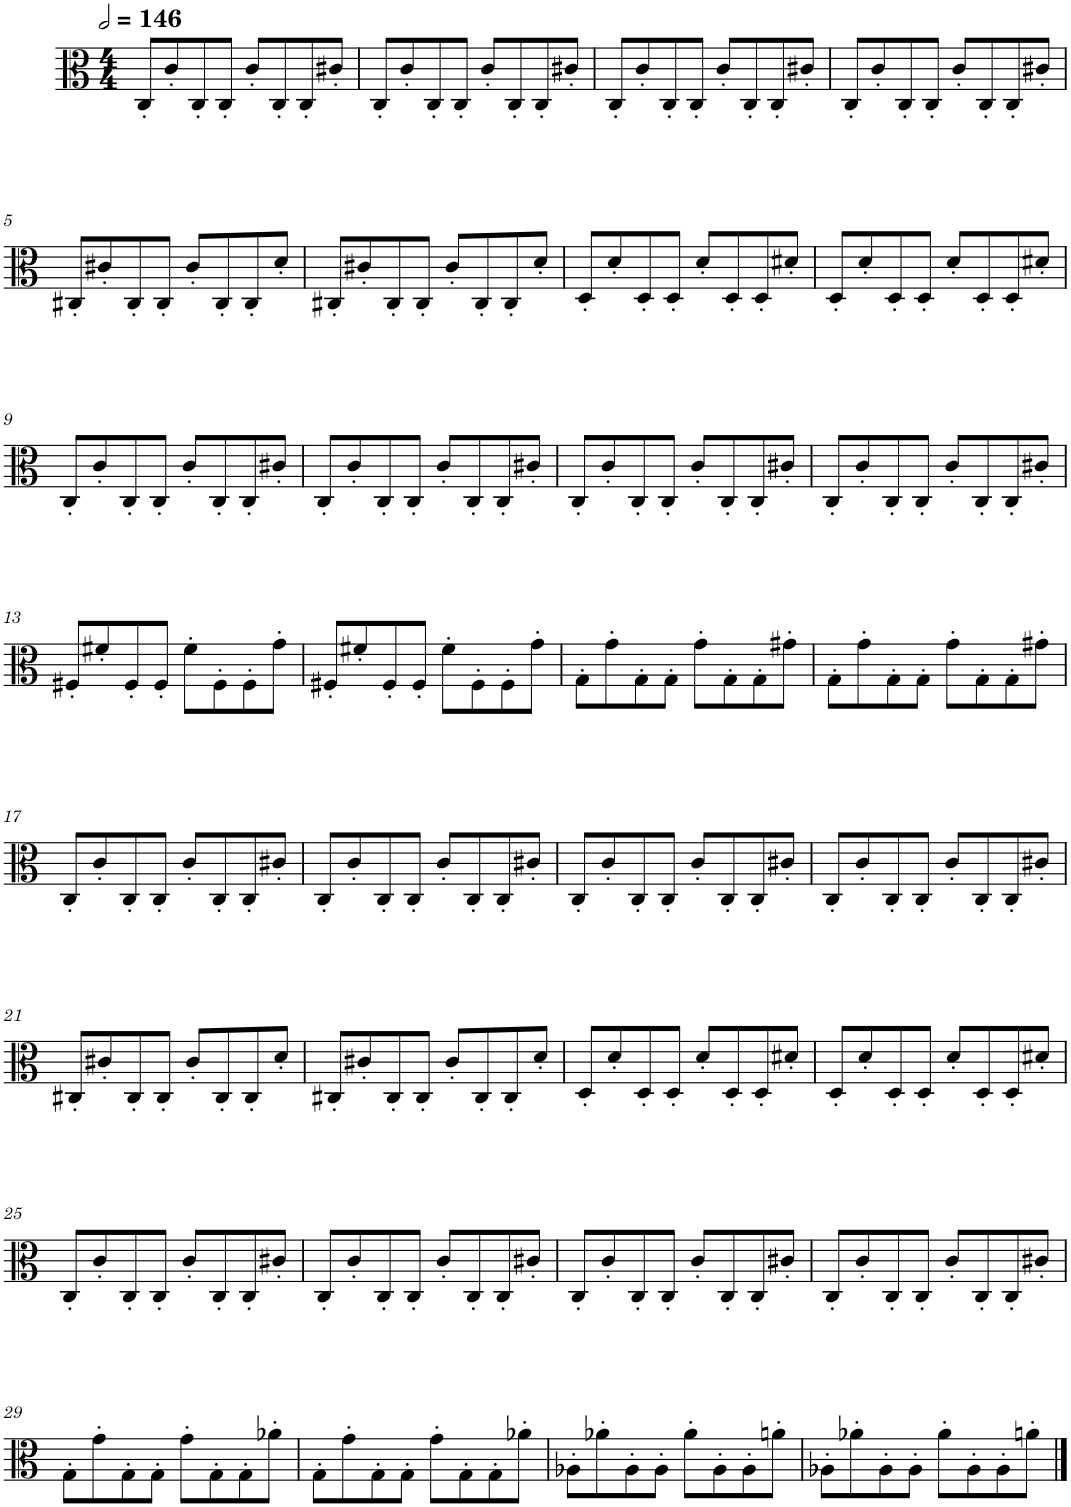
**kern
*part1
*staff1
*I"Viola
*I'Vla.
*clefC3
*k[]
*M4/4
*MM292
=1
8C'/L
8c'/
8C'/
8C'/J
8c'/L
8C'/
8C'/
8c#X'/J
=2
8C'/L
8c'/
8C'/
8C'/J
8c'/L
8C'/
8C'/
8c#X'/J
=3
8C'/L
8c'/
8C'/
8C'/J
8c'/L
8C'/
8C'/
8c#X'/J
=4
8C'/L
8c'/
8C'/
8C'/J
8c'/L
8C'/
8C'/
8c#X'/J
!!LO:LB:g=z
=5
8C#X'/L
8c#X'/
8C#'/
8C#'/J
8c#'/L
8C#'/
8C#'/
8d'/J
=6
8C#X'/L
8c#X'/
8C#'/
8C#'/J
8c#'/L
8C#'/
8C#'/
8d'/J
=7
8D'/L
8d'/
8D'/
8D'/J
8d'/L
8D'/
8D'/
8d#X'/J
=8
8D'/L
8d'/
8D'/
8D'/J
8d'/L
8D'/
8D'/
8d#X'/J
!!LO:LB:g=z
=9
8C'/L
8c'/
8C'/
8C'/J
8c'/L
8C'/
8C'/
8c#X'/J
=10
8C'/L
8c'/
8C'/
8C'/J
8c'/L
8C'/
8C'/
8c#X'/J
=11
8C'/L
8c'/
8C'/
8C'/J
8c'/L
8C'/
8C'/
8c#X'/J
=12
8C'/L
8c'/
8C'/
8C'/J
8c'/L
8C'/
8C'/
8c#X'/J
!!LO:LB:g=z
=13
8F#X'/L
8f#X'/
8F#'/
8F#'/J
8f#'\L
8F#'\
8F#'\
8g'\J
=14
8F#X'/L
8f#X'/
8F#'/
8F#'/J
8f#'\L
8F#'\
8F#'\
8g'\J
=15
8G'\L
8g'\
8G'\
8G'\J
8g'\L
8G'\
8G'\
8g#X'\J
=16
8G'\L
8g'\
8G'\
8G'\J
8g'\L
8G'\
8G'\
8g#X'\J
!!LO:LB:g=z
=17
8C'/L
8c'/
8C'/
8C'/J
8c'/L
8C'/
8C'/
8c#X'/J
=18
8C'/L
8c'/
8C'/
8C'/J
8c'/L
8C'/
8C'/
8c#X'/J
=19
8C'/L
8c'/
8C'/
8C'/J
8c'/L
8C'/
8C'/
8c#X'/J
=20
8C'/L
8c'/
8C'/
8C'/J
8c'/L
8C'/
8C'/
8c#X'/J
!!LO:LB:g=z
=21
8C#X'/L
8c#X'/
8C#'/
8C#'/J
8c#'/L
8C#'/
8C#'/
8d'/J
=22
8C#X'/L
8c#X'/
8C#'/
8C#'/J
8c#'/L
8C#'/
8C#'/
8d'/J
=23
8D'/L
8d'/
8D'/
8D'/J
8d'/L
8D'/
8D'/
8d#X'/J
=24
8D'/L
8d'/
8D'/
8D'/J
8d'/L
8D'/
8D'/
8d#X'/J
!!LO:LB:g=z
=25
8C'/L
8c'/
8C'/
8C'/J
8c'/L
8C'/
8C'/
8c#X'/J
=26
8C'/L
8c'/
8C'/
8C'/J
8c'/L
8C'/
8C'/
8c#X'/J
=27
8C'/L
8c'/
8C'/
8C'/J
8c'/L
8C'/
8C'/
8c#X'/J
=28
8C'/L
8c'/
8C'/
8C'/J
8c'/L
8C'/
8C'/
8c#X'/J
!!LO:LB:g=z
=29
8G'\L
8g'\
8G'\
8G'\J
8g'\L
8G'\
8G'\
8a-X'\J
=30
8G'\L
8g'\
8G'\
8G'\J
8g'\L
8G'\
8G'\
8a-X'\J
=31
8A-X'\L
8a-X'\
8A-'\
8A-'\J
8a-'\L
8A-'\
8A-'\
8an'\J
=32
8A-X'\L
8a-X'\
8A-'\
8A-'\J
8a-'\L
8A-'\
8A-'\
8an'\J
==
*-
